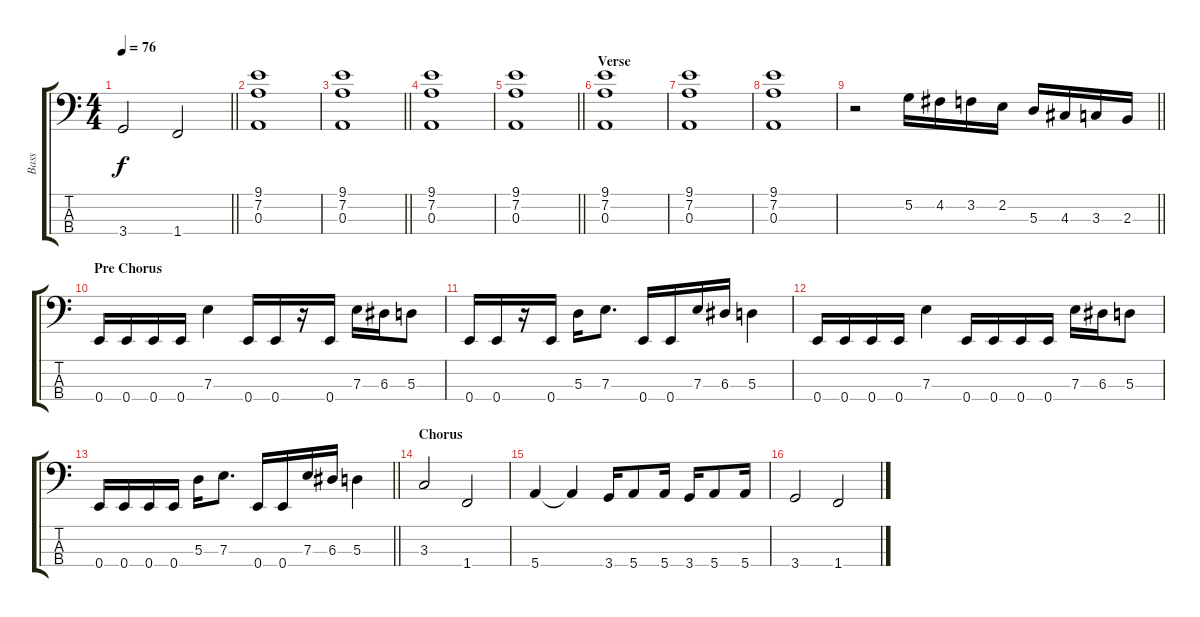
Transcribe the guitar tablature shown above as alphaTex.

\track ("Bass" "Bass") {instrument electricbassfinger}
\staff {score tabs}
\tuning (G2 D2 A1 E1) {hide}
\ts (4 4)
\tempo 76
\clef f4
\barLineRight lightlight
\ks c
3.4.2{dy f} 1.4.2 |
\section ("" "")
(9.1 7.2 0.3).1 |
\barLineRight lightlight
(9.1 7.2 0.3).1 |
(9.1 7.2 0.3).1 |
\barLineRight lightlight
(9.1 7.2 0.3).1 |
\section ("" "Verse")
(9.1 7.2 0.3).1 |
(9.1 7.2 0.3).1 |
(9.1 7.2 0.3).1 |
\barLineRight lightlight
r.2 5.2.16 4.2.16 3.2.16 2.2.16 5.3.16 4.3.16 3.3.16 2.3.16 |
\section ("" "Pre Chorus")
0.4.16 0.4.16 0.4.16 0.4.16 7.3.4 0.4.16 0.4.16 r.16 0.4.16 7.3.16 6.3.16 5.3.8 |
0.4.16 0.4.16 r.16 0.4.16 5.3.16 7.3.8{d} 0.4.16 0.4.16 7.3.16 6.3.16 5.3.4 |
0.4.16 0.4.16 0.4.16 0.4.16 7.3.4 0.4.16 0.4.16 0.4.16 0.4.16 7.3.16 6.3.16 5.3.8 |
\barLineRight lightlight
0.4.16 0.4.16 0.4.16 0.4.16 5.3.16 7.3.8{d} 0.4.16 0.4.16 7.3.16 6.3.16 5.3.4 |
\section ("" "Chorus")
3.3.2 1.4.2 |
5.4.4 5.4{t}.4 3.4.16 5.4.8 5.4.16 3.4.16 5.4.8 5.4.16 |
3.4.2 1.4.2
